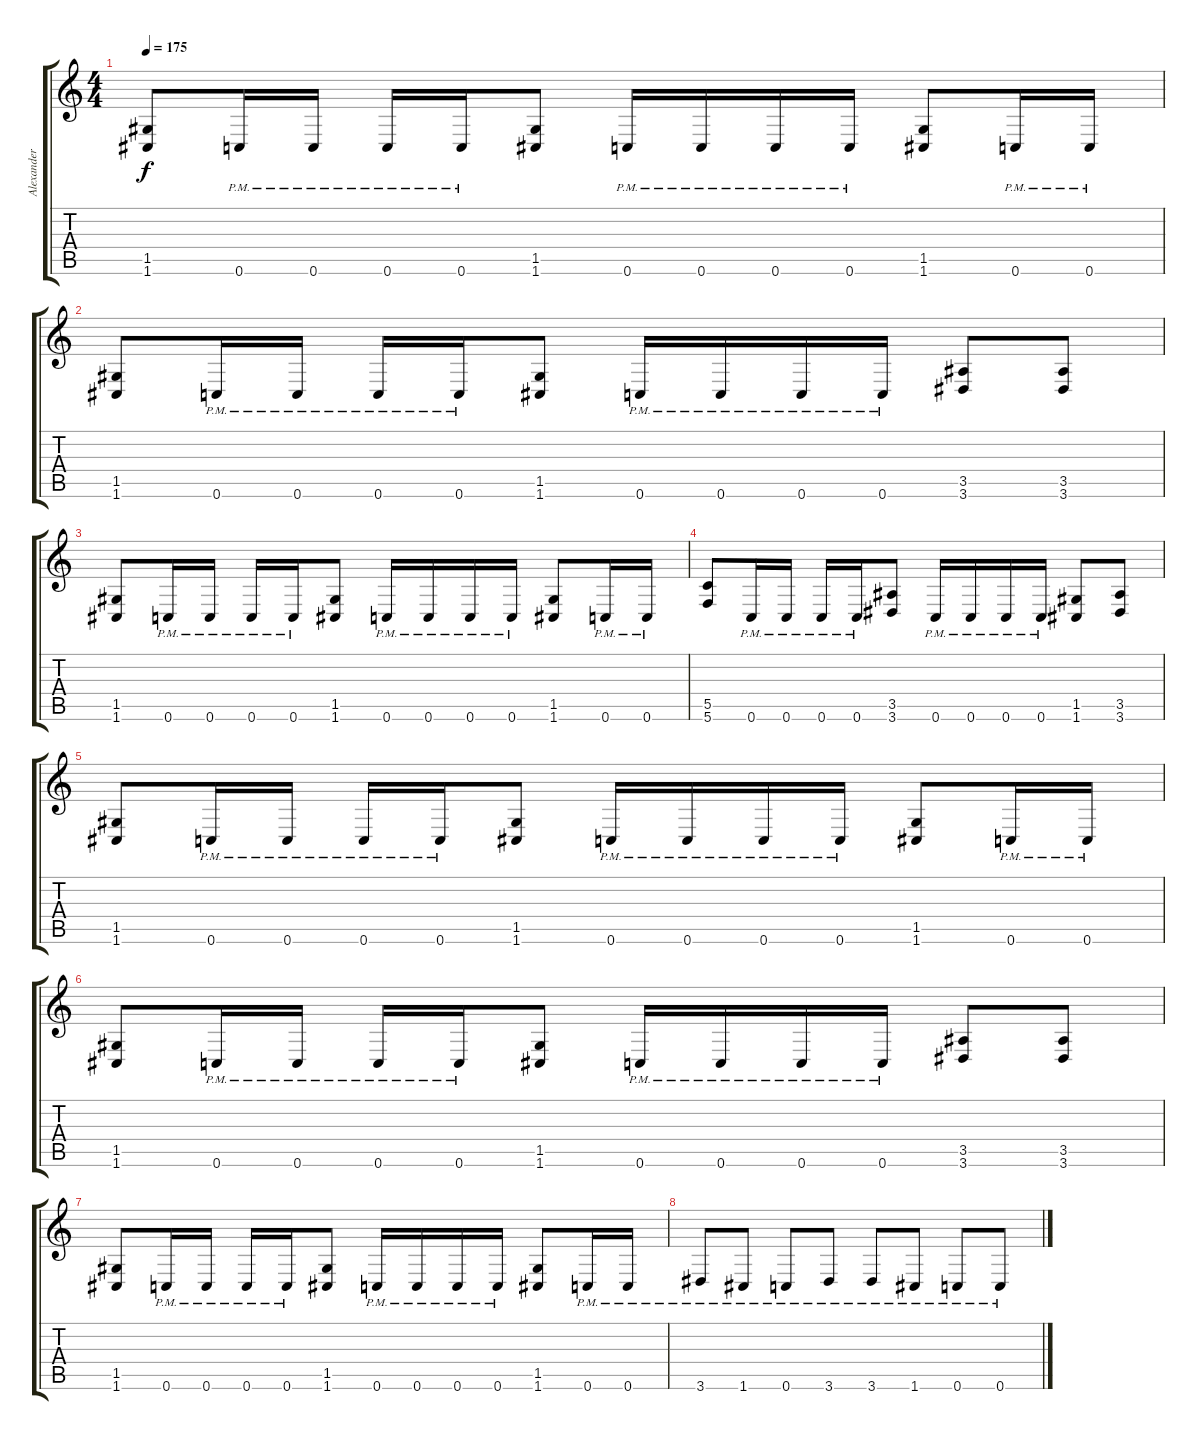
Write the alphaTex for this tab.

\track ("Alexander Dietz " "Alexander ") {instrument distortionguitar}
\staff {score tabs}
\tuning (D4 A3 F3 C3 G2 C2) {hide}
\ts (4 4)
\tempo 175
\clef g2
\ks c
(1.5 1.6).8{dy f instrument distortionguitar} 0.6{pm}.16 0.6{pm}.16 0.6{pm}.16 0.6{pm}.16 (1.5 1.6).8 0.6{pm}.16 0.6{pm}.16 0.6{pm}.16 0.6{pm}.16 (1.5 1.6).8 0.6{pm}.16 0.6{pm}.16 |
(1.5 1.6).8 0.6{pm}.16 0.6{pm}.16 0.6{pm}.16 0.6{pm}.16 (1.5 1.6).8 0.6{pm}.16 0.6{pm}.16 0.6{pm}.16 0.6{pm}.16 (3.5 3.6).8 (3.5 3.6).8 |
(1.5 1.6).8 0.6{pm}.16 0.6{pm}.16 0.6{pm}.16 0.6{pm}.16 (1.5 1.6).8 0.6{pm}.16 0.6{pm}.16 0.6{pm}.16 0.6{pm}.16 (1.5 1.6).8 0.6{pm}.16 0.6{pm}.16 |
(5.5 5.6).8 0.6{pm}.16 0.6{pm}.16 0.6{pm}.16 0.6{pm}.16 (3.5 3.6).8 0.6{pm}.16 0.6{pm}.16 0.6{pm}.16 0.6{pm}.16 (1.5 1.6).8 (3.5 3.6).8 |
(1.5 1.6).8 0.6{pm}.16 0.6{pm}.16 0.6{pm}.16 0.6{pm}.16 (1.5 1.6).8 0.6{pm}.16 0.6{pm}.16 0.6{pm}.16 0.6{pm}.16 (1.5 1.6).8 0.6{pm}.16 0.6{pm}.16 |
(1.5 1.6).8 0.6{pm}.16 0.6{pm}.16 0.6{pm}.16 0.6{pm}.16 (1.5 1.6).8 0.6{pm}.16 0.6{pm}.16 0.6{pm}.16 0.6{pm}.16 (3.5 3.6).8 (3.5 3.6).8 |
(1.5 1.6).8 0.6{pm}.16 0.6{pm}.16 0.6{pm}.16 0.6{pm}.16 (1.5 1.6).8 0.6{pm}.16 0.6{pm}.16 0.6{pm}.16 0.6{pm}.16 (1.5 1.6).8 0.6{pm}.16 0.6{pm}.16 |
3.6{pm}.8 1.6{pm}.8 0.6{pm}.8 3.6{pm}.8 3.6{pm}.8 1.6{pm}.8 0.6{pm}.8 0.6{pm}.8
